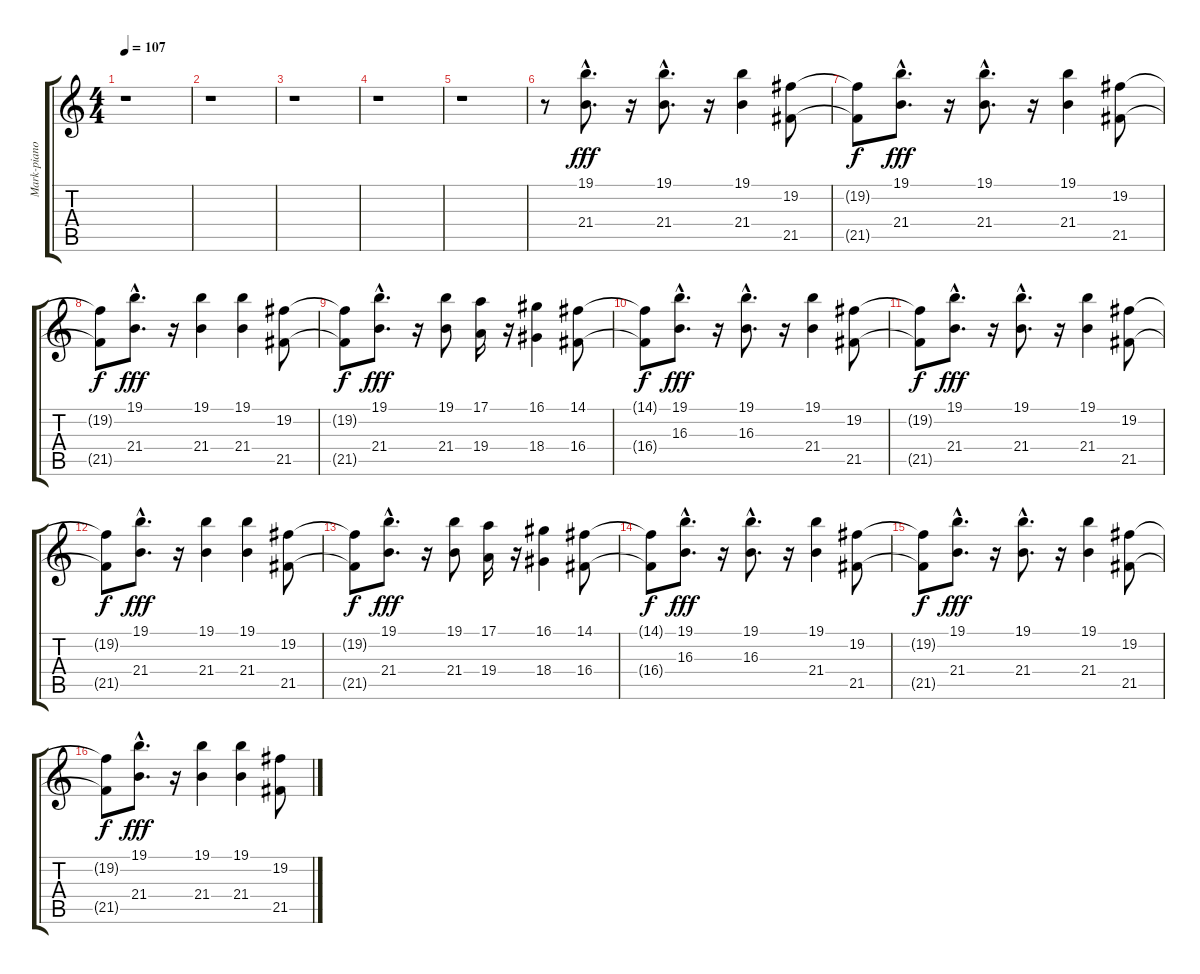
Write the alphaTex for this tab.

\track ("Mark-piano" "Mark-piano") {instrument electricgrandpiano}
\staff {score tabs}
\tuning (E4 B3 G3 D3 A2 E2) {hide}
\ts (4 4)
\tempo 107
\clef g2
\ks c
r.1{dy fff} |
r.1 |
r.1 |
r.1 |
r.1 |
r.8 (19.1{hac} 21.4{hac}).8{d} r.16 (19.1{hac} 21.4{hac}).8{d} r.16 (19.1 21.4).4 (19.2 21.5).8 |
(19.2{t} 21.5{t}).8{dy f} (19.1{hac} 21.4{hac}).8{d dy fff} r.16 (19.1{hac} 21.4{hac}).8{d} r.16 (19.1 21.4).4 (19.2 21.5).8 |
(19.2{t} 21.5{t}).8{dy f} (19.1{hac} 21.4{hac}).8{d dy fff} r.16 (19.1 21.4).4 (19.1 21.4).4 (19.2 21.5).8 |
(19.2{t} 21.5{t}).8{dy f} (19.1{hac} 21.4{hac}).8{d dy fff} r.16 (19.1 21.4).8 (17.1 19.4).16 r.16 (16.1 18.4).4 (14.1 16.4).8 |
(14.1{t} 16.4{t}).8{dy f} (19.1{hac} 16.3{hac}).8{d dy fff} r.16 (19.1{hac} 16.3{hac}).8{d} r.16 (19.1 21.4).4 (19.2 21.5).8 |
(19.2{t} 21.5{t}).8{dy f} (19.1{hac} 21.4{hac}).8{d dy fff} r.16 (19.1{hac} 21.4{hac}).8{d} r.16 (19.1 21.4).4 (19.2 21.5).8 |
(19.2{t} 21.5{t}).8{dy f} (19.1{hac} 21.4{hac}).8{d dy fff} r.16 (19.1 21.4).4 (19.1 21.4).4 (19.2 21.5).8 |
(19.2{t} 21.5{t}).8{dy f} (19.1{hac} 21.4{hac}).8{d dy fff} r.16 (19.1 21.4).8 (17.1 19.4).16 r.16 (16.1 18.4).4 (14.1 16.4).8 |
(14.1{t} 16.4{t}).8{dy f} (19.1{hac} 16.3{hac}).8{d dy fff} r.16 (19.1{hac} 16.3{hac}).8{d} r.16 (19.1 21.4).4 (19.2 21.5).8 |
(19.2{t} 21.5{t}).8{dy f} (19.1{hac} 21.4{hac}).8{d dy fff} r.16 (19.1{hac} 21.4{hac}).8{d} r.16 (19.1 21.4).4 (19.2 21.5).8 |
(19.2{t} 21.5{t}).8{dy f} (19.1{hac} 21.4{hac}).8{d dy fff} r.16 (19.1 21.4).4 (19.1 21.4).4 (19.2 21.5).8
